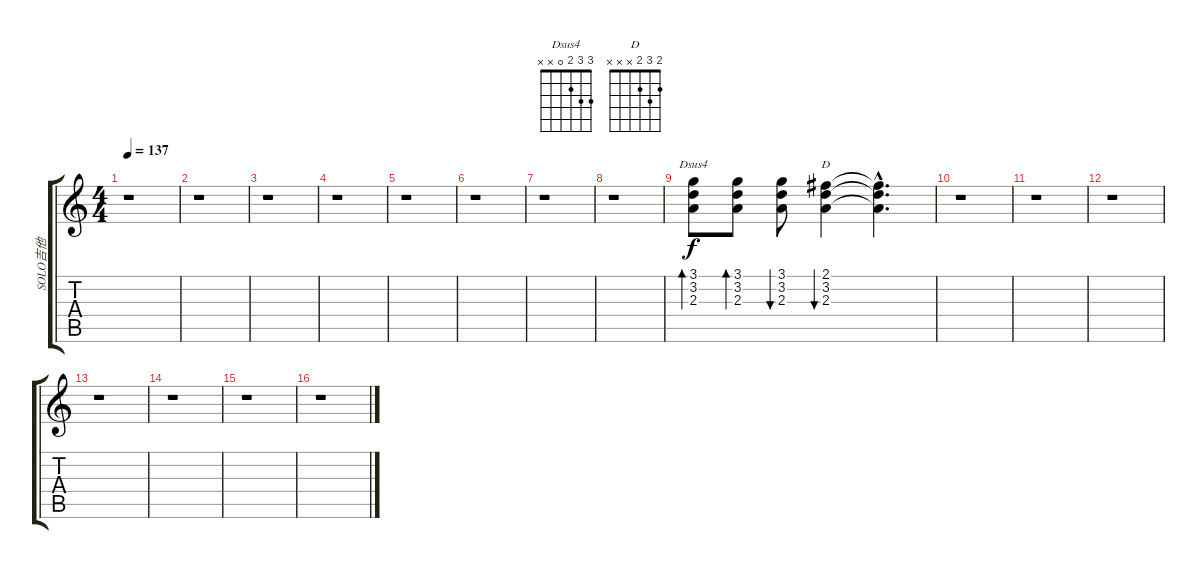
\track ("SOLO吉他" "SOLO吉他") {instrument distortionguitar}
\staff {score tabs}
\tuning (E4 B3 G3 D3 A2 E2) {hide}
\chord ("Dsus4" 3 3 2 0 x x)
\chord ("D" 2 3 2 x x x)
\ts (4 4)
\tempo 137
\clef g2
\ks c
r.1{dy f} |
r.1 |
r.1 |
r.1 |
r.1 |
r.1 |
r.1 |
r.1 |
(3.1 3.2 2.3).8{bd 60 ch "Dsus4" volume 12} (3.1 3.2 2.3).8{bd 60} (3.1 3.2 2.3).8{bu 60} (2.1 3.2 2.3).4{bu 60 ch "D"} (2.1{hac t} 3.2{hac t} 2.3{hac t}).4{d} |
r.1 |
r.1 |
r.1 |
r.1 |
r.1 |
r.1 |
r.1
